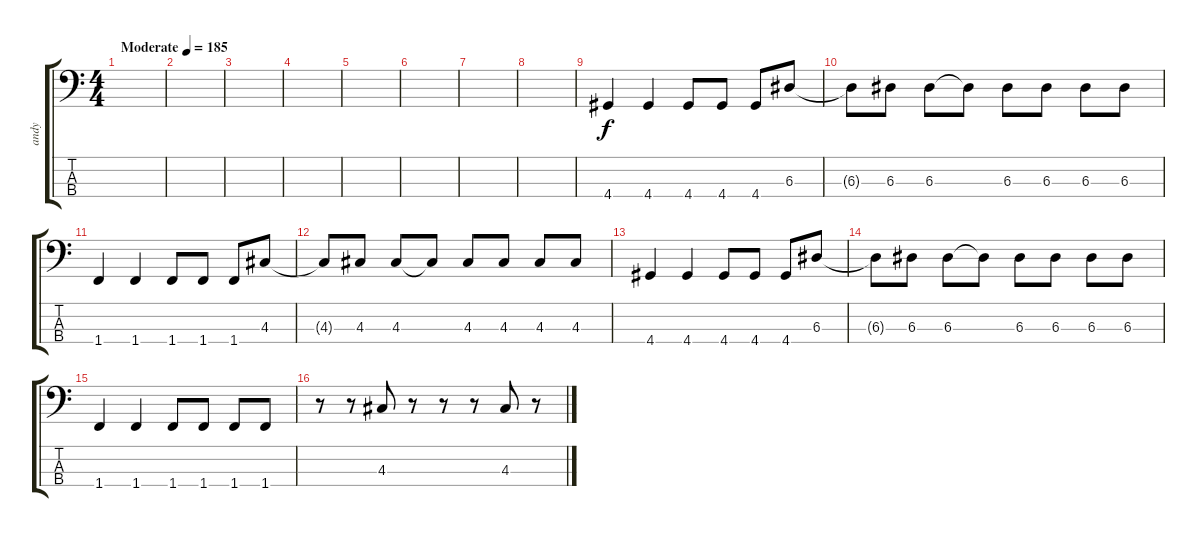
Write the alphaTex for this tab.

\track ("andy" "andy") {instrument electricbassfinger}
\staff {score tabs}
\tuning (G2 D2 A1 E1) {hide}
\ts (4 4)
\tempo (185 "Moderate")
\clef f4
\ks c
|
|
|
|
|
|
|
|
4.4.4 4.4.4 4.4.8 4.4.8 4.4.8 6.3.8 |
6.3{t}.8 6.3.8 6.3.8 6.3{t}.8 6.3.8 6.3.8 6.3.8 6.3.8 |
1.4.4 1.4.4 1.4.8 1.4.8 1.4.8 4.3.8 |
4.3{t}.8 4.3.8 4.3.8 4.3{t}.8 4.3.8 4.3.8 4.3.8 4.3.8 |
4.4.4 4.4.4 4.4.8 4.4.8 4.4.8 6.3.8 |
6.3{t}.8 6.3.8 6.3.8 6.3{t}.8 6.3.8 6.3.8 6.3.8 6.3.8 |
1.4.4 1.4.4 1.4.8 1.4.8 1.4.8 1.4.8 |
r.8 r.8 4.3.8 r.8 r.8 r.8 4.3.8 r.8
